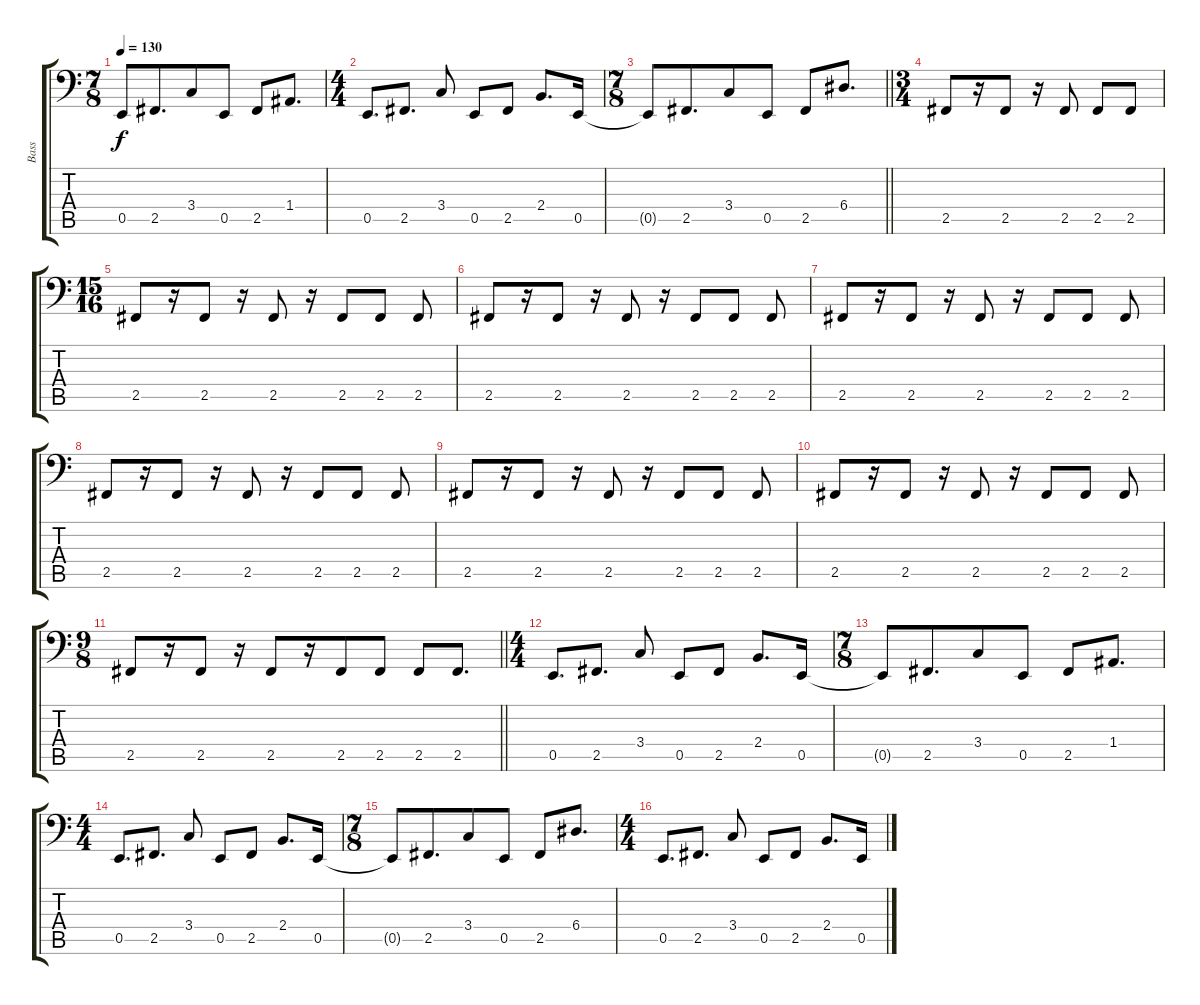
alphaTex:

\track ("Bass" "Bass") {instrument electricbassfinger}
\staff {score tabs}
\tuning (C3 G2 D2 A1 E1 B0) {hide}
\ts (7 8)
\tempo 130
\clef f4
\ks c
0.5{t}.8{dy f} 2.5.8{d} 3.4.8 0.5.8 2.5.8 1.4.8{d} |
\ts (4 4)
0.5.8{d} 2.5.8{d} 3.4.8 0.5.8 2.5.8 2.4.8{d} 0.5.16 |
\ts (7 8)
\barLineRight lightlight
0.5{t}.8 2.5.8{d} 3.4.8 0.5.8 2.5.8 6.4.8{d} |
\ts (3 4)
2.5.8 r.16 2.5.8 r.16 2.5.8 2.5.8 2.5.8 |
\ts (15 16)
2.5.8 r.16 2.5.8 r.16 2.5.8 r.16 2.5.8 2.5.8 2.5.8 |
2.5.8 r.16 2.5.8 r.16 2.5.8 r.16 2.5.8 2.5.8 2.5.8 |
2.5.8 r.16 2.5.8 r.16 2.5.8 r.16 2.5.8 2.5.8 2.5.8 |
2.5.8 r.16 2.5.8 r.16 2.5.8 r.16 2.5.8 2.5.8 2.5.8 |
2.5.8 r.16 2.5.8 r.16 2.5.8 r.16 2.5.8 2.5.8 2.5.8 |
2.5.8 r.16 2.5.8 r.16 2.5.8 r.16 2.5.8 2.5.8 2.5.8 |
\ts (9 8)
\barLineRight lightlight
2.5.8 r.16 2.5.8 r.16 2.5.8 r.16 2.5.8 2.5.8 2.5.8 2.5.8{d} |
\ts (4 4)
0.5.8{d} 2.5.8{d} 3.4.8 0.5.8 2.5.8 2.4.8{d} 0.5.16 |
\ts (7 8)
0.5{t}.8 2.5.8{d} 3.4.8 0.5.8 2.5.8 1.4.8{d} |
\ts (4 4)
0.5.8{d} 2.5.8{d} 3.4.8 0.5.8 2.5.8 2.4.8{d} 0.5.16 |
\ts (7 8)
0.5{t}.8 2.5.8{d} 3.4.8 0.5.8 2.5.8 6.4.8{d} |
\ts (4 4)
0.5.8{d} 2.5.8{d} 3.4.8 0.5.8 2.5.8 2.4.8{d} 0.5.16
